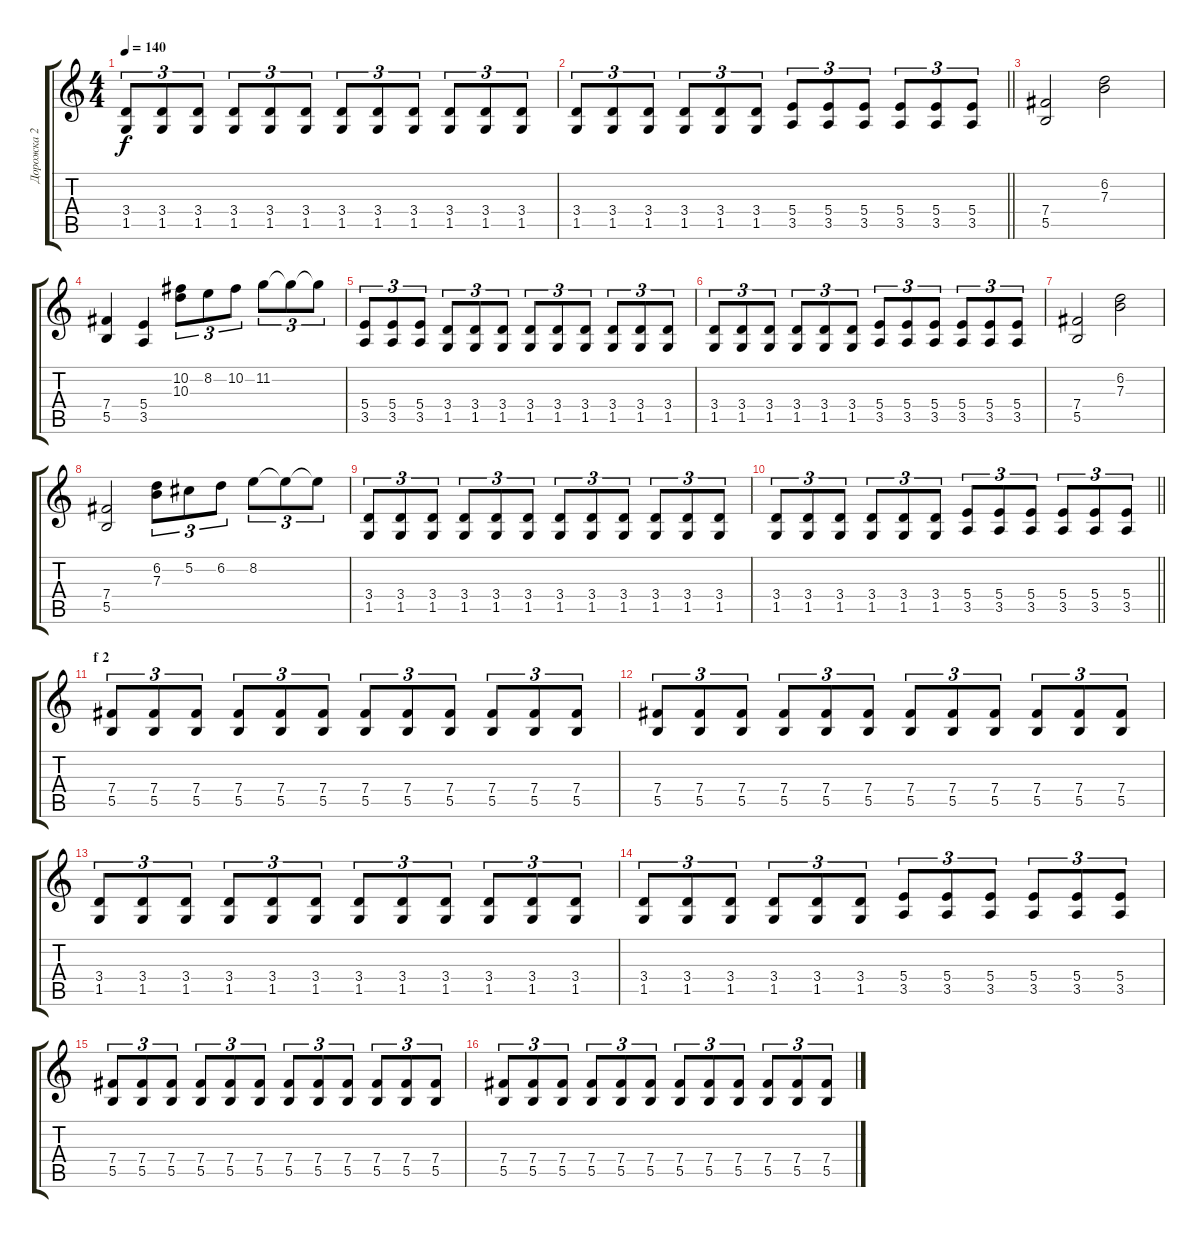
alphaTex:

\track ("Дорожка 2" "Дорожка 2") {instrument distortionguitar}
\staff {score tabs}
\tuning (Db4 Ab3 E3 B2 Gb2 B1) {hide}
\ts (4 4)
\tempo 140
\clef g2
\ks c
(3.4 1.5).8{tu (3 2) dy f} (3.4 1.5).8{tu (3 2)} (3.4 1.5).8{tu (3 2)} (3.4 1.5).8{tu (3 2)} (3.4 1.5).8{tu (3 2)} (3.4 1.5).8{tu (3 2)} (3.4 1.5).8{tu (3 2)} (3.4 1.5).8{tu (3 2)} (3.4 1.5).8{tu (3 2)} (3.4 1.5).8{tu (3 2)} (3.4 1.5).8{tu (3 2)} (3.4 1.5).8{tu (3 2)} |
\barLineRight lightlight
(3.4 1.5).8{tu (3 2)} (3.4 1.5).8{tu (3 2)} (3.4 1.5).8{tu (3 2)} (3.4 1.5).8{tu (3 2)} (3.4 1.5).8{tu (3 2)} (3.4 1.5).8{tu (3 2)} (5.4 3.5).8{tu (3 2)} (5.4 3.5).8{tu (3 2)} (5.4 3.5).8{tu (3 2)} (5.4 3.5).8{tu (3 2)} (5.4 3.5).8{tu (3 2)} (5.4 3.5).8{tu (3 2)} |
(7.4 5.5).2 (6.2 7.3).2 |
(7.4 5.5).4 (5.4 3.5).4 (10.2 10.3).8{tu (3 2)} 8.2.8{tu (3 2)} 10.2.8{tu (3 2)} 11.2.8{tu (3 2)} 11.2{t}.8{tu (3 2)} 11.2{t}.8{tu (3 2)} |
(5.4 3.5).8{tu (3 2)} (5.4 3.5).8{tu (3 2)} (5.4 3.5).8{tu (3 2)} (3.4 1.5).8{tu (3 2)} (3.4 1.5).8{tu (3 2)} (3.4 1.5).8{tu (3 2)} (3.4 1.5).8{tu (3 2)} (3.4 1.5).8{tu (3 2)} (3.4 1.5).8{tu (3 2)} (3.4 1.5).8{tu (3 2)} (3.4 1.5).8{tu (3 2)} (3.4 1.5).8{tu (3 2)} |
(3.4 1.5).8{tu (3 2)} (3.4 1.5).8{tu (3 2)} (3.4 1.5).8{tu (3 2)} (3.4 1.5).8{tu (3 2)} (3.4 1.5).8{tu (3 2)} (3.4 1.5).8{tu (3 2)} (5.4 3.5).8{tu (3 2)} (5.4 3.5).8{tu (3 2)} (5.4 3.5).8{tu (3 2)} (5.4 3.5).8{tu (3 2)} (5.4 3.5).8{tu (3 2)} (5.4 3.5).8{tu (3 2)} |
(7.4 5.5).2 (6.2 7.3).2 |
(7.4 5.5).2 (6.2 7.3).8{tu (3 2)} 5.2.8{tu (3 2)} 6.2.8{tu (3 2)} 8.2.8{tu (3 2)} 8.2{t}.8{tu (3 2)} 8.2{t}.8{tu (3 2)} |
(3.4 1.5).8{tu (3 2)} (3.4 1.5).8{tu (3 2)} (3.4 1.5).8{tu (3 2)} (3.4 1.5).8{tu (3 2)} (3.4 1.5).8{tu (3 2)} (3.4 1.5).8{tu (3 2)} (3.4 1.5).8{tu (3 2)} (3.4 1.5).8{tu (3 2)} (3.4 1.5).8{tu (3 2)} (3.4 1.5).8{tu (3 2)} (3.4 1.5).8{tu (3 2)} (3.4 1.5).8{tu (3 2)} |
\barLineRight lightlight
(3.4 1.5).8{tu (3 2)} (3.4 1.5).8{tu (3 2)} (3.4 1.5).8{tu (3 2)} (3.4 1.5).8{tu (3 2)} (3.4 1.5).8{tu (3 2)} (3.4 1.5).8{tu (3 2)} (5.4 3.5).8{tu (3 2)} (5.4 3.5).8{tu (3 2)} (5.4 3.5).8{tu (3 2)} (5.4 3.5).8{tu (3 2)} (5.4 3.5).8{tu (3 2)} (5.4 3.5).8{tu (3 2)} |
\section ("" "f 2")
(7.4 5.5).8{tu (3 2)} (7.4 5.5).8{tu (3 2)} (7.4 5.5).8{tu (3 2)} (7.4 5.5).8{tu (3 2)} (7.4 5.5).8{tu (3 2)} (7.4 5.5).8{tu (3 2)} (7.4 5.5).8{tu (3 2)} (7.4 5.5).8{tu (3 2)} (7.4 5.5).8{tu (3 2)} (7.4 5.5).8{tu (3 2)} (7.4 5.5).8{tu (3 2)} (7.4 5.5).8{tu (3 2)} |
(7.4 5.5).8{tu (3 2)} (7.4 5.5).8{tu (3 2)} (7.4 5.5).8{tu (3 2)} (7.4 5.5).8{tu (3 2)} (7.4 5.5).8{tu (3 2)} (7.4 5.5).8{tu (3 2)} (7.4 5.5).8{tu (3 2)} (7.4 5.5).8{tu (3 2)} (7.4 5.5).8{tu (3 2)} (7.4 5.5).8{tu (3 2)} (7.4 5.5).8{tu (3 2)} (7.4 5.5).8{tu (3 2)} |
(3.4 1.5).8{tu (3 2)} (3.4 1.5).8{tu (3 2)} (3.4 1.5).8{tu (3 2)} (3.4 1.5).8{tu (3 2)} (3.4 1.5).8{tu (3 2)} (3.4 1.5).8{tu (3 2)} (3.4 1.5).8{tu (3 2)} (3.4 1.5).8{tu (3 2)} (3.4 1.5).8{tu (3 2)} (3.4 1.5).8{tu (3 2)} (3.4 1.5).8{tu (3 2)} (3.4 1.5).8{tu (3 2)} |
(3.4 1.5).8{tu (3 2)} (3.4 1.5).8{tu (3 2)} (3.4 1.5).8{tu (3 2)} (3.4 1.5).8{tu (3 2)} (3.4 1.5).8{tu (3 2)} (3.4 1.5).8{tu (3 2)} (5.4 3.5).8{tu (3 2)} (5.4 3.5).8{tu (3 2)} (5.4 3.5).8{tu (3 2)} (5.4 3.5).8{tu (3 2)} (5.4 3.5).8{tu (3 2)} (5.4 3.5).8{tu (3 2)} |
(7.4 5.5).8{tu (3 2)} (7.4 5.5).8{tu (3 2)} (7.4 5.5).8{tu (3 2)} (7.4 5.5).8{tu (3 2)} (7.4 5.5).8{tu (3 2)} (7.4 5.5).8{tu (3 2)} (7.4 5.5).8{tu (3 2)} (7.4 5.5).8{tu (3 2)} (7.4 5.5).8{tu (3 2)} (7.4 5.5).8{tu (3 2)} (7.4 5.5).8{tu (3 2)} (7.4 5.5).8{tu (3 2)} |
(7.4 5.5).8{tu (3 2)} (7.4 5.5).8{tu (3 2)} (7.4 5.5).8{tu (3 2)} (7.4 5.5).8{tu (3 2)} (7.4 5.5).8{tu (3 2)} (7.4 5.5).8{tu (3 2)} (7.4 5.5).8{tu (3 2)} (7.4 5.5).8{tu (3 2)} (7.4 5.5).8{tu (3 2)} (7.4 5.5).8{tu (3 2)} (7.4 5.5).8{tu (3 2)} (7.4 5.5).8{tu (3 2)}
